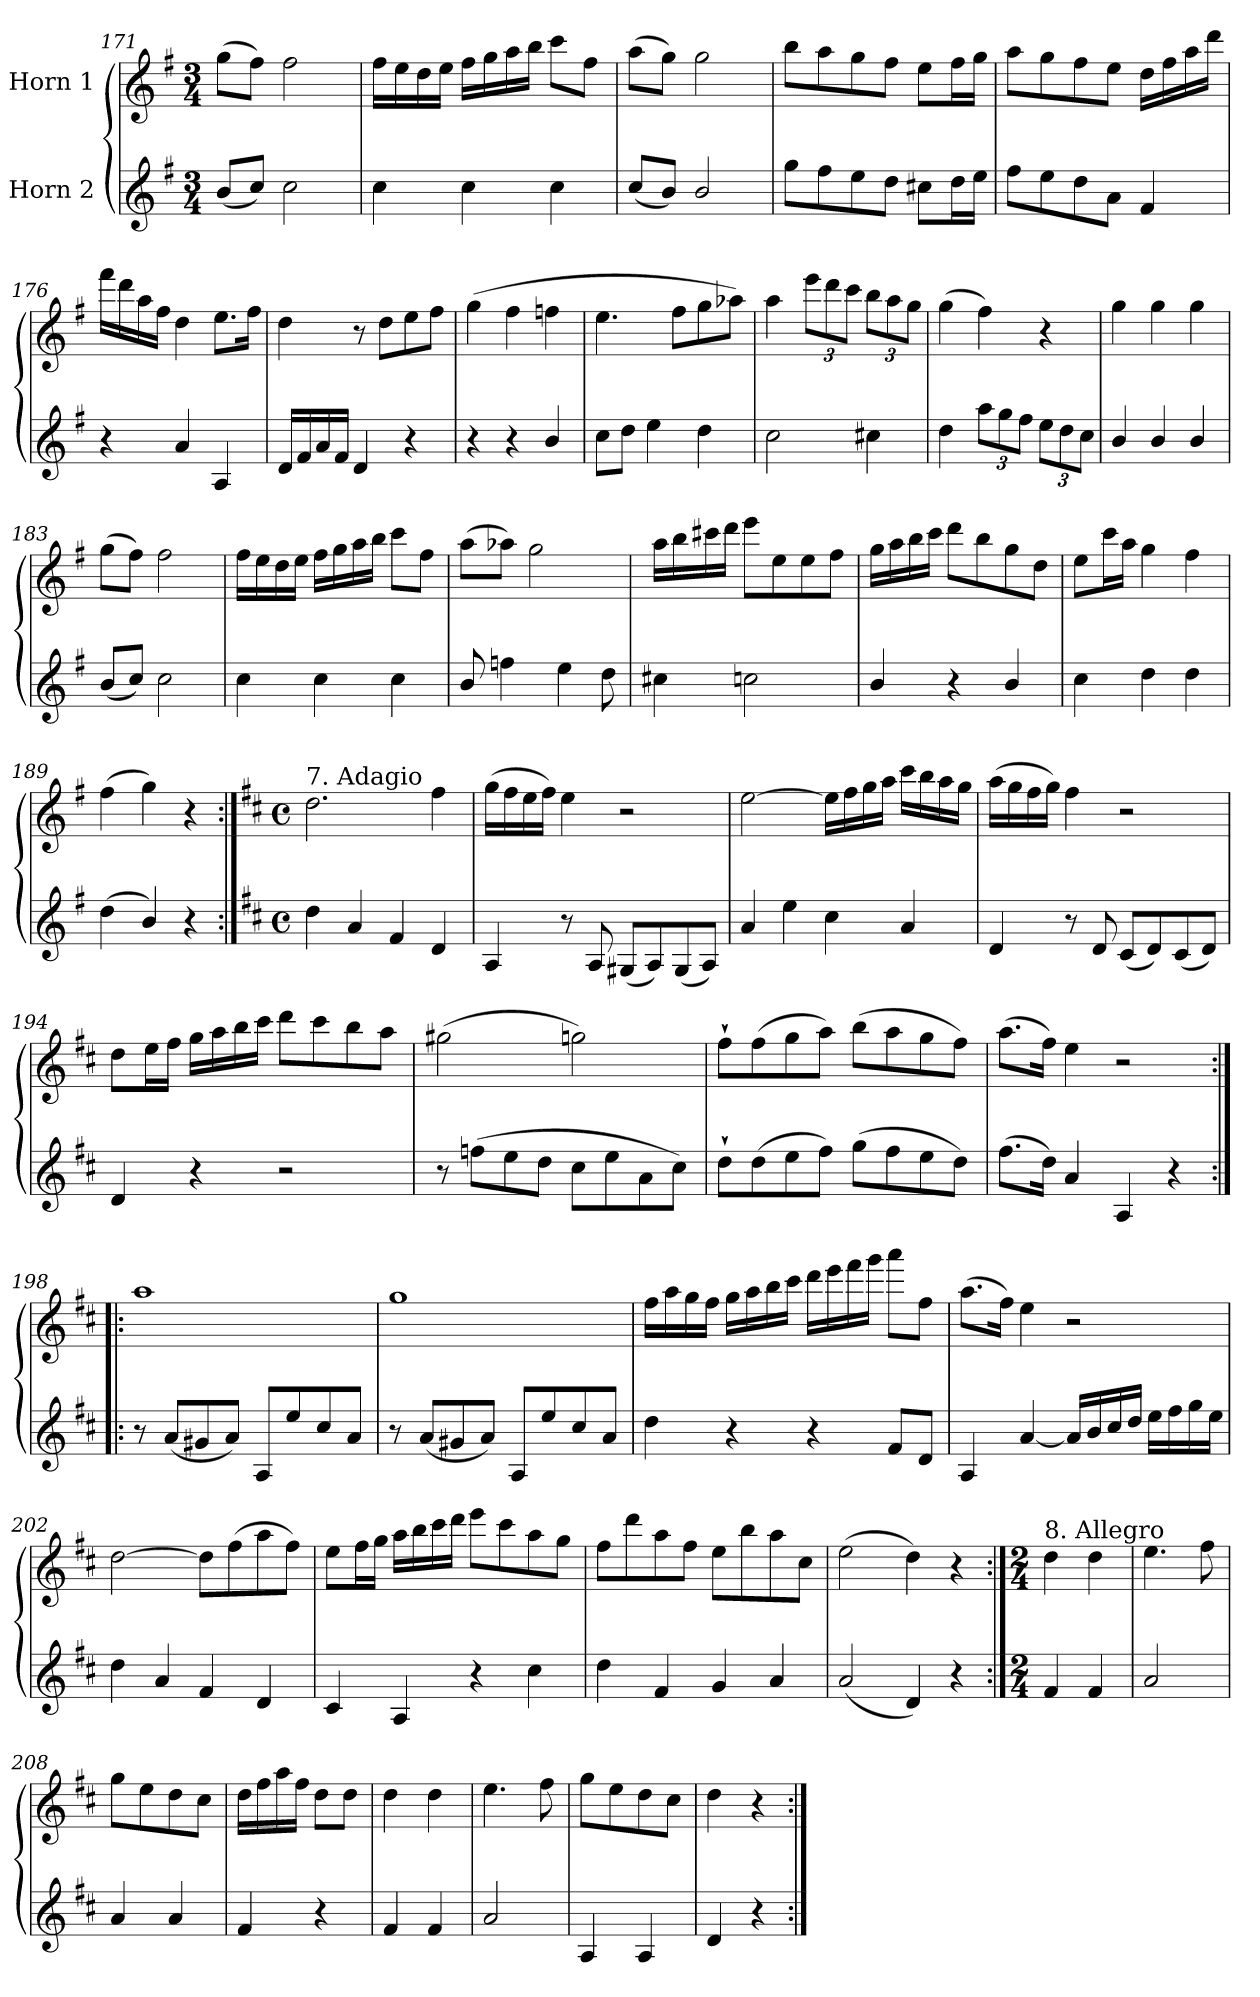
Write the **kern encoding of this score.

**kern	**kern
*part2	*part1
*staff2	*staff1
*I"Horn 2	*I"Horn 1
*clefG2	*clefG2
*ITrd1c2	*ITrd1c2
*k[b-]	*k[b-]
*F:	*F:
*M3/4	*M3/4
=171	=171
(8a/L	(8ff\L
8b-/J)	8ee\J)
2b-\	2ee\
=172	=172
4b-\	16ee\LL
.	16dd\
.	16cc\
.	16dd\JJ
4b-\	16ee\LL
.	16ff\
.	16gg\
.	16aa\JJ
4b-\	8bb-\L
.	8ee\J
!!LO:PB:g=z
=173	=173
(8b-/L	(8gg\L
8a/J)	8ff\J)
2a/	2ff\
!!LO:PB:g=z
=174	=174
8ff\L	8aa\L
8ee\	8gg\
8dd\	8ff\
8cc\J	8ee\J
8bn\L	8dd\L
16cc\L	16ee\L
16dd\JJ	16ff\JJ
=175	=175
8ee\L	8gg\L
8dd\	8ff\
8cc\	8ee\
8g\J	8dd\J
4e/	16cc\LL
.	16ee\
.	16gg\
.	16ccc\JJ
=176	=176
4r	16eee\LL
.	16ccc\
.	16gg\
.	16ee\JJ
4g/	4cc\
4G/	8.dd\L
.	16ee\Jk
=177	=177
16c/LL	4cc\
16e/	.
16g/	.
16e/JJ	.
4c/	8r
.	8cc\L
4r	8dd\
.	8ee\J
!!LO:PB:g=z
=178	=178
4r	(4ff\
4r	4ee\
4a/	4ee-X\
=179	=179
8b-\L	4.dd\
8cc\J	.
4dd\	.
.	8ee\L
4cc\	8ff\
.	8gg-X\J)
=180	=180
2b-\	4gg\
*	*Xbrackettup
.	12ddd\L
.	12ccc\
.	12bb-\J
4bn\	12aa\L
.	12gg\
.	12ff\J
=181	=181
4cc\	(4ff\
*Xbrackettup	*
12gg\L	4ee\)
12ff\	.
12ee\J	.
12dd\L	4r
12cc\	.
12b-\J	.
=182	=182
4a/	4ff\
4a/	4ff\
4a/	4ff\
!!LO:PB:g=z
=183	=183
(8a/L	(8ff\L
8b-/J)	8ee\J)
2b-\	2ee\
!!LO:PB:g=z
=184	=184
4b-\	16ee\LL
.	16dd\
.	16cc\
.	16dd\JJ
4b-\	16ee\LL
.	16ff\
.	16gg\
.	16aa\JJ
4b-\	8bb-\L
.	8ee\J
=185	=185
8a/	(8gg\L
4ee-X\	8gg-X\J)
.	2ff\
4dd\	.
8cc\	.
=186	=186
4bn\	16gg\LL
.	16aa\
.	16bbn\
.	16ccc\JJ
2b-X\	8ddd\L
.	8dd\
.	8dd\
.	8ee\J
=187	=187
4a/	16ff\LL
.	16gg\
.	16aa\
.	16bb-\JJ
4r	8ccc\L
.	8aa\
4a/	8ff\
.	8cc\J
!!LO:LB:g=z
=188	=188
4b-\	8dd\L
.	16bb-\L
.	16gg\JJ
4cc\	4ff\
4cc\	4ee\
=189	=189
(4cc\	(4ee\
4a/)	4ff\)
4r	4r
!!LO:LB:g=z
=190:|!	=190:|!
*k[]	*k[]
*C:	*C:
*M4/4	*M4/4
*met(c)	*met(c)
!	!LO:TX:a:t=7. Adagio
4cc\	2.cc\
4g/	.
4e/	.
4c/	4ee\
=191	=191
4G/	(16ff\LL
.	16ee\
.	16dd\
.	16ee\JJ)
8r	4dd\
8G/	.
(8F#X/L	2r
8G/)	.
(8F#/	.
8G/J)	.
=192	=192
4g/	[2dd\
4dd\	.
4b\	16dd\LL]
.	16ee\
.	16ff\
.	16gg\JJ
4g/	16bb\LL
.	16aa\
.	16gg\
.	16ff\JJ
=193	=193
4c/	(16gg\LL
.	16ff\
.	16ee\
.	16ff\JJ)
8r	4ee\
8c/	.
(8B/L	2r
8c/)	.
(8B/	.
8c/J)	.
!!LO:LB:g=z
=194	=194
4c/	8cc\L
.	16dd\L
.	16ee\JJ
4r	16ff\LL
.	16gg\
.	16aa\
.	16bb\JJ
2r	8ccc\L
.	8bb\
.	8aa\
.	8gg\J
=195	=195
8r	(2ff#X\
(8ee-X\L	.
8dd\	.
8cc\J	.
8b\L	2ffn\)
8dd\	.
8g\	.
8b\J)	.
=196	=196
8cc`\L	8ee`\L
(8cc\	(8ee\
8dd\	8ff\
8ee\J)	8gg\J)
(8ff\L	(8aa\L
8ee\	8gg\
8dd\	8ff\
8cc\J)	8ee\J)
!!LO:PB:g=z
=197	=197
(8.ee\L	(8.gg\L
16cc\Jk)	16ee\Jk)
4g/	4dd\
4G/	2r
4r	.
=198:|!|:	=198:|!|:
8r	1gg
(8g/L	.
8f#X/	.
8g/J)	.
8G/L	.
8dd/	.
8b/	.
8g/J	.
=199	=199
8r	1ff
(8g/L	.
8f#X/	.
8g/J)	.
8G/L	.
8dd/	.
8b/	.
8g/J	.
=200	=200
4cc\	16ee\LL
.	16gg\
.	16ff\
.	16ee\JJ
4r	16ff\LL
.	16gg\
.	16aa\
.	16bb\JJ
4r	16ccc\LL
.	16ddd\
.	16eee\
.	16fff\JJ
8e/L	8ggg\L
8c/J	8ee\J
!!LO:LB:g=z
=201	=201
4G/	(8.gg\L
.	16ee\Jk)
[4g/	4dd\
16g/LL]	2r
16a/	.
16b/	.
16cc/JJ	.
16dd\LL	.
16ee\	.
16ff\	.
16dd\JJ	.
=202	=202
4cc\	[2cc\
4g/	.
4e/	8cc\L]
.	(8ee\
4c/	8gg\
.	8ee\J)
=203	=203
4B/	8dd\L
.	16ee\L
.	16ff\JJ
4G/	16gg\LL
.	16aa\
.	16bb\
.	16ccc\JJ
4r	8ddd\L
.	8bb\
4b\	8gg\
.	8ff\J
!!LO:LB:g=z
=204	=204
4cc\	8ee\L
.	8ccc\
4e/	8gg\
.	8ee\J
4f/	8dd\L
.	8aa\
4g/	8gg\
.	8b\J
=205	=205
(2g/	(2dd\
4c/)	4cc\)
4r	4r
!!LO:LB:g=z
=206:|!	=206:|!
*M2/4	*M2/4
!	!LO:TX:a:t=8. Allegro
4e/	4cc\
4e/	4cc\
=207	=207
2g/	4.dd\
.	8ee\
=208	=208
4g/	8ff\L
.	8dd\
4g/	8cc\
.	8b\J
=209	=209
4e/	16cc\LL
.	16ee\
.	16gg\
.	16ee\JJ
4r	8cc\L
.	8cc\J
=210	=210
4e/	4cc\
4e/	4cc\
=211	=211
2g/	4.dd\
.	8ee\
=212	=212
4G/	8ff\L
.	8dd\
4G/	8cc\
.	8b\J
!!LO:PB:g=z
=213	=213
4c/	4cc\
4r	4r
=:|!	=:|!
*-	*-
